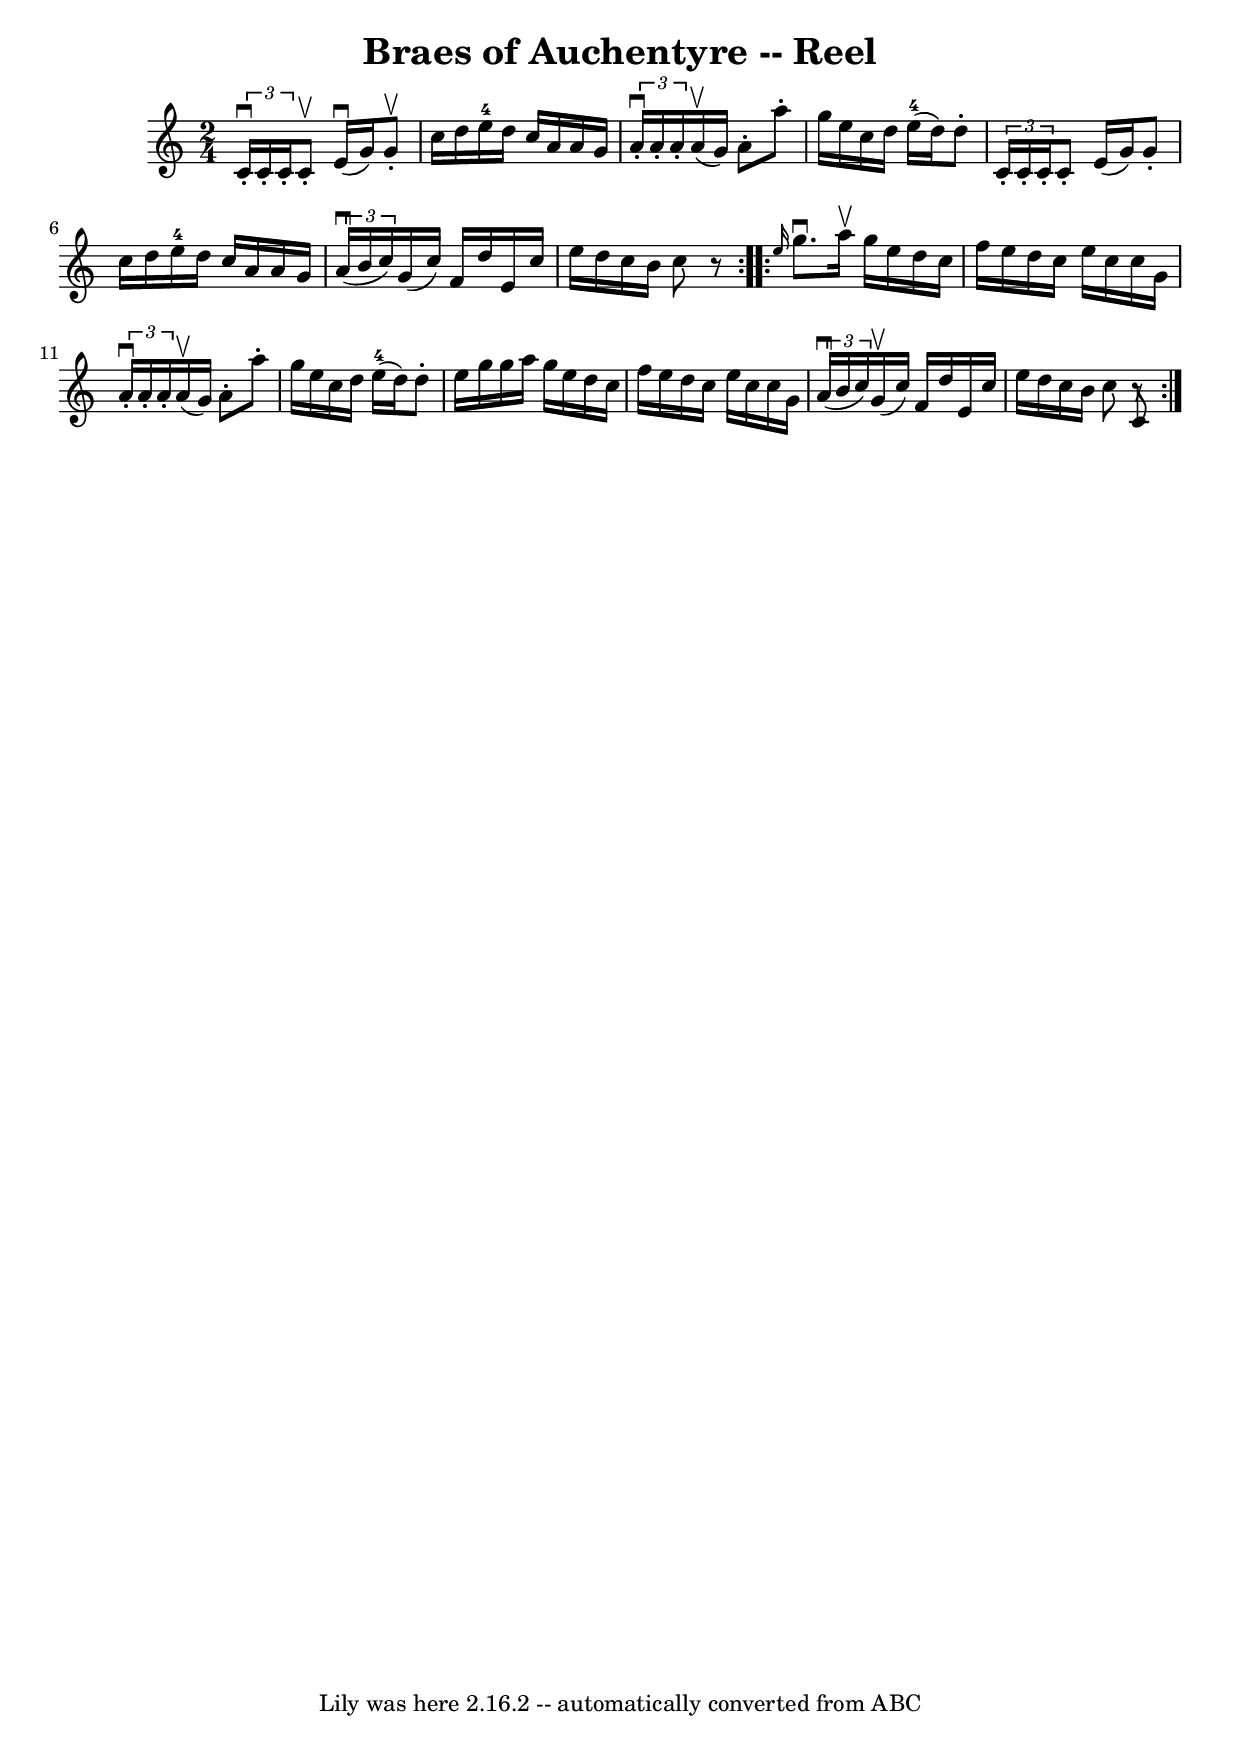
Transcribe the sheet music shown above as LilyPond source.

\version "2.16.2"
\include "Mammoth.ily"
\header {
	%% book = "Ryan's Mammoth Collection"
	crossRefNumber = "1"
	footnotes = "\\\\315"
	origin = "SCOTCH."
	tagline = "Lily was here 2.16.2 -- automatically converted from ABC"
	title = "Braes of Auchentyre -- Reel"
}
voicedefault =  {


\repeat volta 2 {
\time 2/4 
\key c \major   \times 2/3 { c'16^\downbow-. c'16 -. c'16 -. } 
 c'8^\upbow-. e'16^\downbow(g'16) g'8^\upbow-.   |
 c''16 
 d''16 e''16-4 d''16 c''16 a'16 a'16 g'16    |
   
\times 2/3 { a'16^\downbow-. a'16 -. a'16 -. } a'16^\upbow(g'16  
-) a'8 -. a''8 -.   |
 g''16 e''16 c''16 d''16      
e''16-4(d''16) d''8 -.   |
     \times 2/3 { c'16 -. c'16 
-. c'16 -. } c'8 -. e'16 (g'16) g'8 -.   |
 c''16    
d''16 e''16-4 d''16 c''16 a'16 a'16 g'16    |
   
\times 2/3 { a'16^\downbow(b'16 c''16) } g'16 (c''16)   
f'16 d''16 e'16 c''16    |
 e''16 d''16 c''16 b'16  
 c''8    r8   }     \repeat volta 2 { \grace { e''16  } g''8.^\downbow   
a''16^\upbow g''16 e''16 d''16 c''16    |
 f''16 e''16   
 d''16 c''16 e''16 c''16 c''16 g'16    |
   \times 2/3 {   
a'16^\downbow-. a'16 -. a'16 -. } a'16^\upbow(g'16) a'8 -.   
a''8 -.   |
 g''16 e''16 c''16 d''16 e''16-4(
d''16) d''8 -.   |
 e''16 g''16 g''16 a''16 g''16    
e''16 d''16 c''16    |
 f''16 e''16 d''16 c''16 e''16 
 c''16 c''16 g'16    |
   \times 2/3 { a'16^\downbow(b'16   
 c''16) } g'16^\upbow(c''16) f'16 d''16 e'16 c''16    
|
 e''16 d''16 c''16 b'16 c''8  << c'8    r8  >>   }   
}

\score{
    <<

	\context Staff="default"
	{
	    \voicedefault 
	}

    >>
	\layout {
	}
	\midi {}
}
